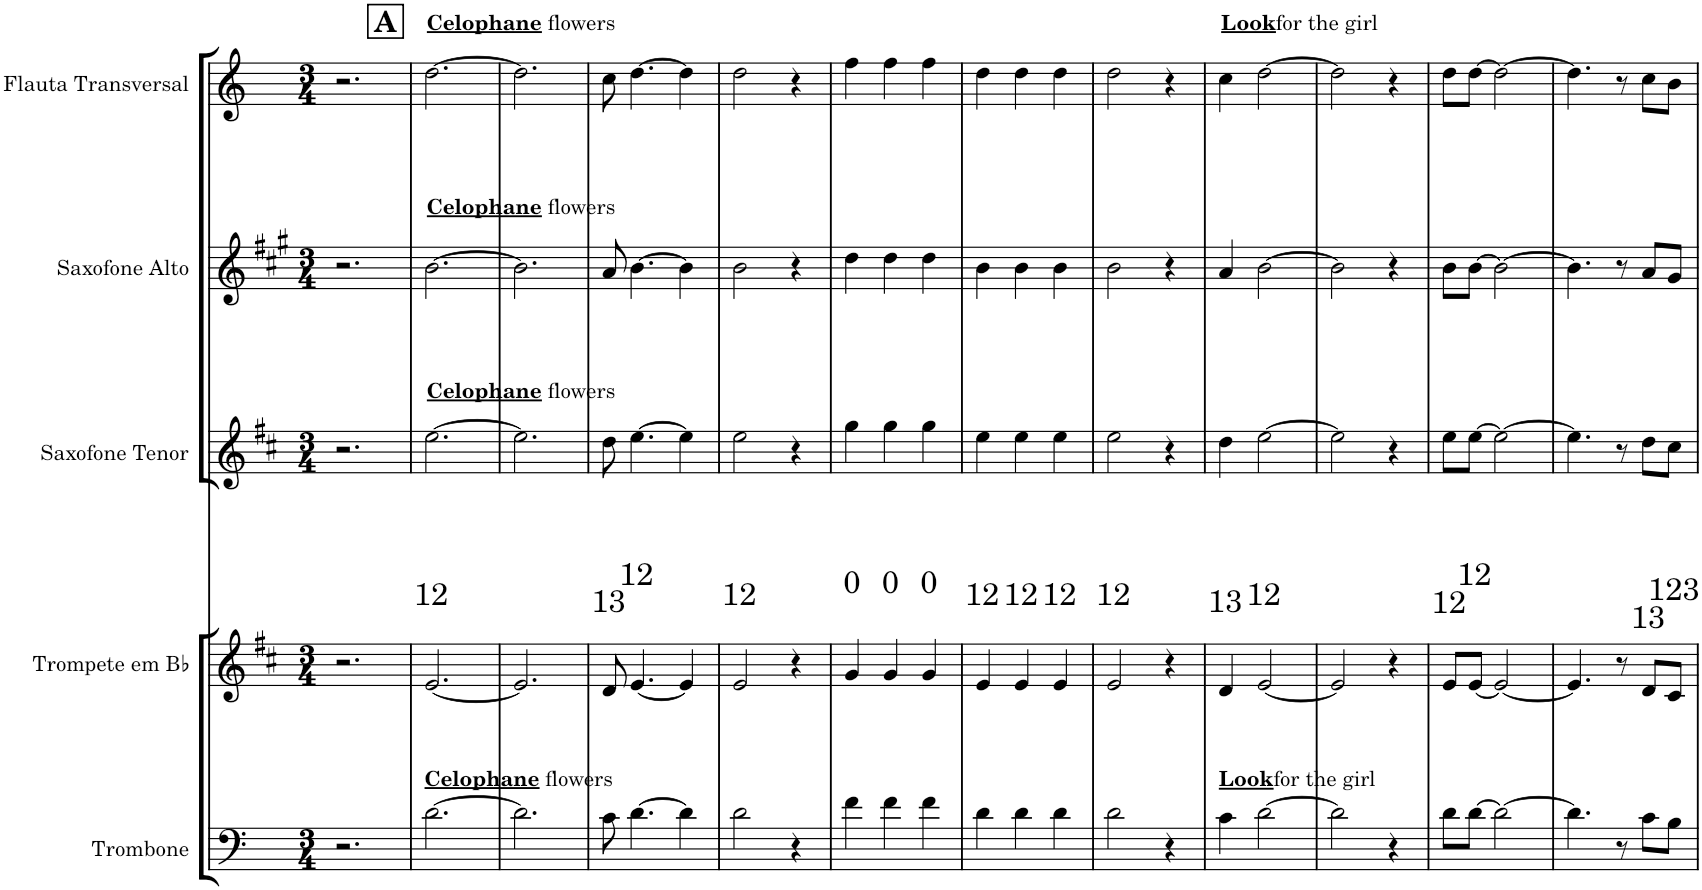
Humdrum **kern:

**kern	**kern	**kern	**kern	**kern
*part5	*part4	*part3	*part2	*part1
*staff5	*staff4	*staff3	*staff2	*staff1
*I"Trombone	*I"Trompete em Bb	*I"Saxofone Tenor	*I"Saxofone Alto	*I"Flauta Transversal
*I'Tbn.	*I'Tpt. em Bb	*I'Sax. Tn.	*	*I'Fl.
*clefF4	*clefG2	*clefG2	*clefG2	*clefG2
*	*Trd1c2	*Trd8c14	*Trd5c9	*
*k[]	*k[f#c#]	*k[f#c#]	*k[f#c#g#]	*k[]
*M3/4	*M3/4	*M3/4	*M3/4	*M3/4
!!LO:REH:place=s1:a:B:cj:fs=14:t=A:qo=2
=1	=1	=1	=1	=1
2.r	2.r	2.r	2.r	2.r
=2	=2	=2	=2	=2
!	!	!	!	!LO:TX:a:B:t=Celophane
!	!	!	!	!LO:TX:a:t=flowers
!	!	!	!LO:TX:a:B:t=Celophane	!
!	!	!	!LO:TX:a:t=flowers	!
!	!	!LO:TX:a:B:t=Celophane	!	!
!	!	!LO:TX:a:t=flowers	!	!
!LO:TX:a:B:t=Celophane	!	!	!	!
!LO:TX:a:t=flowers	!	!	!	!
[2.d\	[2.e/	[2.ee\	[2.b\	[2.dd\
=3	=3	=3	=3	=3
2.d\]	2.e/]	2.ee\]	2.b\]	2.dd\]
=4	=4	=4	=4	=4
8c\	8d/	8dd\	8a/	8cc\
[4.d\	[4.e/	[4.ee\	[4.b\	[4.dd\
4d\]	4e/]	4ee\]	4b\]	4dd\]
=5	=5	=5	=5	=5
2d\	2e/	2ee\	2b\	2dd\
4r	4r	4r	4r	4r
=6	=6	=6	=6	=6
4f\	4g/	4gg\	4dd\	4ff\
4f\	4g/	4gg\	4dd\	4ff\
4f\	4g/	4gg\	4dd\	4ff\
=7	=7	=7	=7	=7
4d\	4e/	4ee\	4b\	4dd\
4d\	4e/	4ee\	4b\	4dd\
4d\	4e/	4ee\	4b\	4dd\
=8	=8	=8	=8	=8
2d\	2e/	2ee\	2b\	2dd\
4r	4r	4r	4r	4r
=9	=9	=9	=9	=9
!	!	!	!	!LO:TX:a:B:t=Look
!	!	!	!	!LO:TX:a:t=for the girl
!LO:TX:a:B:t=Look	!	!	!	!
!LO:TX:a:t=for the girl	!	!	!	!
4c\	4d/	4dd\	4a/	4cc\
[2d\	[2e/	[2ee\	[2b\	[2dd\
=10	=10	=10	=10	=10
2d\]	2e/]	2ee\]	2b\]	2dd\]
4r	4r	4r	4r	4r
=11	=11	=11	=11	=11
8d\L	8e/L	8ee\L	8b\L	8dd\L
[8d\J	[8e/J	[8ee\J	[8b\J	[8dd\J
2d\_	2e/_	2ee\_	2b\_	2dd\_
=12	=12	=12	=12	=12
4.d\]	4.e/]	4.ee\]	4.b\]	4.dd\]
8r	8r	8r	8r	8r
8c\L	8d/L	8dd\L	8a/L	8cc\L
8B\J	8c#/J	8cc#\J	8g#/J	8b\J
=	=	=	=	=
*-	*-	*-	*-	*-
